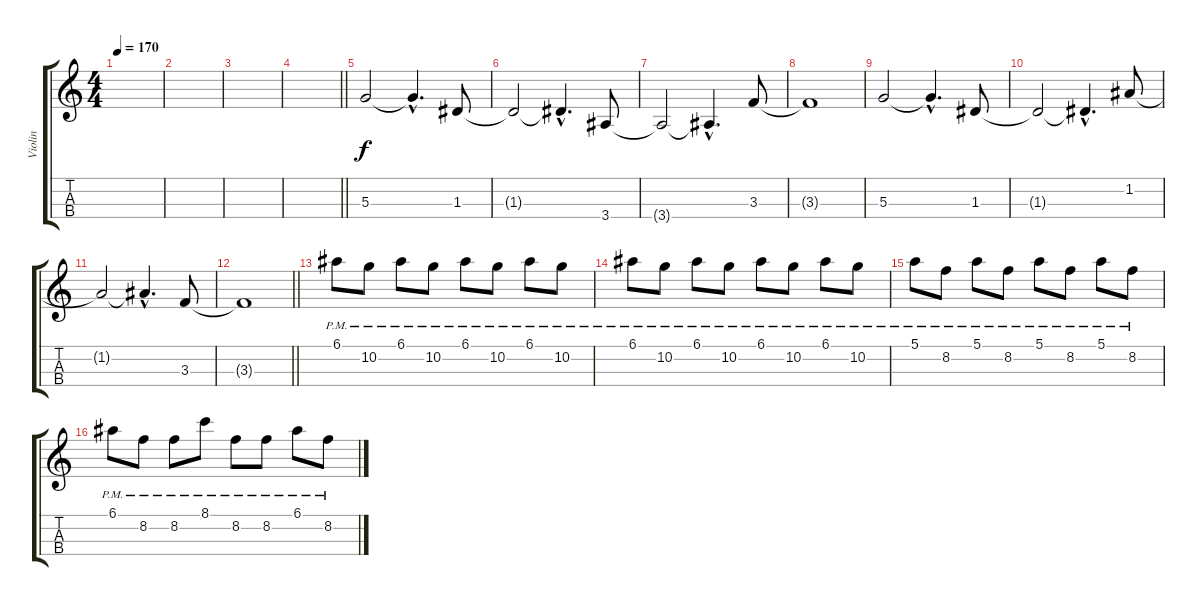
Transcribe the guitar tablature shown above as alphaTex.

\track ("Violin" "Violin") {instrument violin}
\staff {score tabs}
\tuning (E5 A4 D4 G3) {hide}
\ts (4 4)
\tempo 170
\clef g2
\ks c
|
|
|
\barLineRight lightlight
|
5.3.2 5.3{hac t}.4{d} 1.3.8 |
1.3{t}.2 1.3{hac t}.4{d} 3.4.8 |
3.4{t}.2 3.4{hac t}.4{d} 3.3.8 |
3.3{t}.1 |
5.3.2 5.3{hac t}.4{d} 1.3.8 |
1.3{t}.2 1.3{hac t}.4{d} 1.2.8 |
1.2{t}.2 1.2{hac t}.4{d} 3.3.8 |
\barLineRight lightlight
3.3{t}.1 |
6.1{pm}.8 10.2{pm}.8 6.1{pm}.8 10.2{pm}.8 6.1{pm}.8 10.2{pm}.8 6.1{pm}.8 10.2{pm}.8 |
6.1{pm}.8 10.2{pm}.8 6.1{pm}.8 10.2{pm}.8 6.1{pm}.8 10.2{pm}.8 6.1{pm}.8 10.2{pm}.8 |
5.1{pm}.8 8.2{pm}.8 5.1{pm}.8 8.2{pm}.8 5.1{pm}.8 8.2{pm}.8 5.1{pm}.8 8.2{pm}.8 |
6.1{pm}.8 8.2{pm}.8 8.2{pm}.8 8.1{pm}.8 8.2{pm}.8 8.2{pm}.8 6.1{pm}.8 8.2{pm}.8
